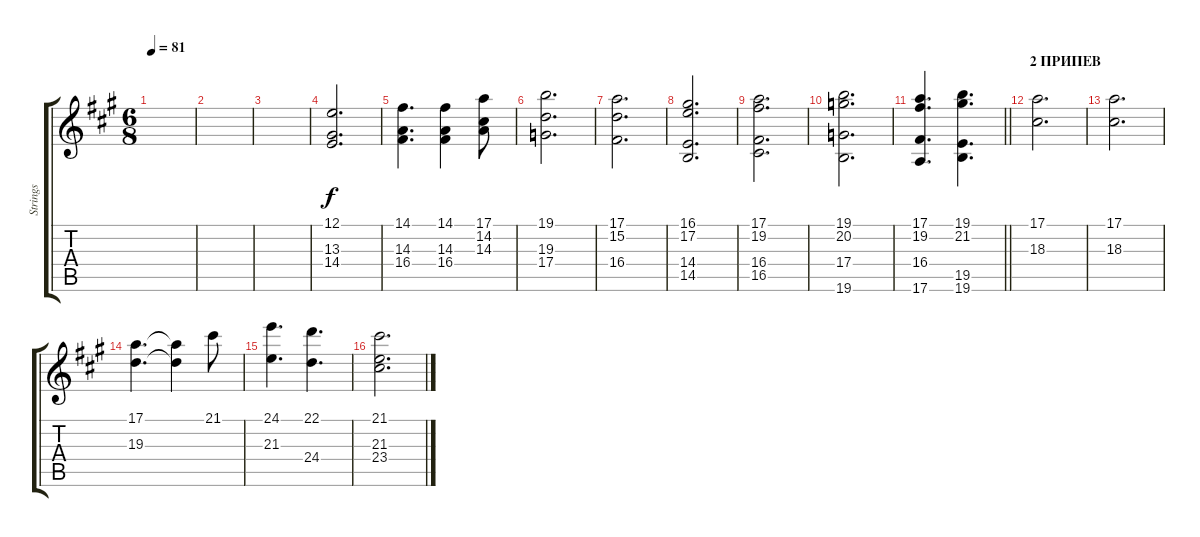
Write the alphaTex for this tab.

\track ("Strings" "Strings") {instrument stringensemble1}
\staff {score tabs}
\tuning (E4 B3 G3 D3 A2 E2) {hide}
\ts (6 8)
\tempo 81
\clef g2
\ks a
|
|
|
(12.1 13.3 14.4).2{d} |
(14.1 14.3 16.4).4{d} (14.1 14.3 16.4).4 (17.1 14.2 14.3).8 |
(19.1 19.3 17.4).2{d} |
(17.1 15.2 16.4).2{d} |
(16.1 17.2 14.4 14.5).2{d} |
(17.1 19.2 16.4 16.5).2{d} |
(19.1 20.2 17.4 19.6).2{d} |
\barLineRight lightlight
(17.1 19.2 16.4 17.6).4{d} (19.1 21.2 19.5 19.6).4{d} |
\section ("" "2 ПРИПЕВ")
(17.1 18.3).2{d} |
(17.1 18.3).2{d} |
(17.1 19.3).4{d} (17.1{t} 19.3{t}).4 21.1.8 |
(24.1 21.3).4{d} (22.1 24.4).4{d} |
(21.1 21.3 23.4).2{d}
